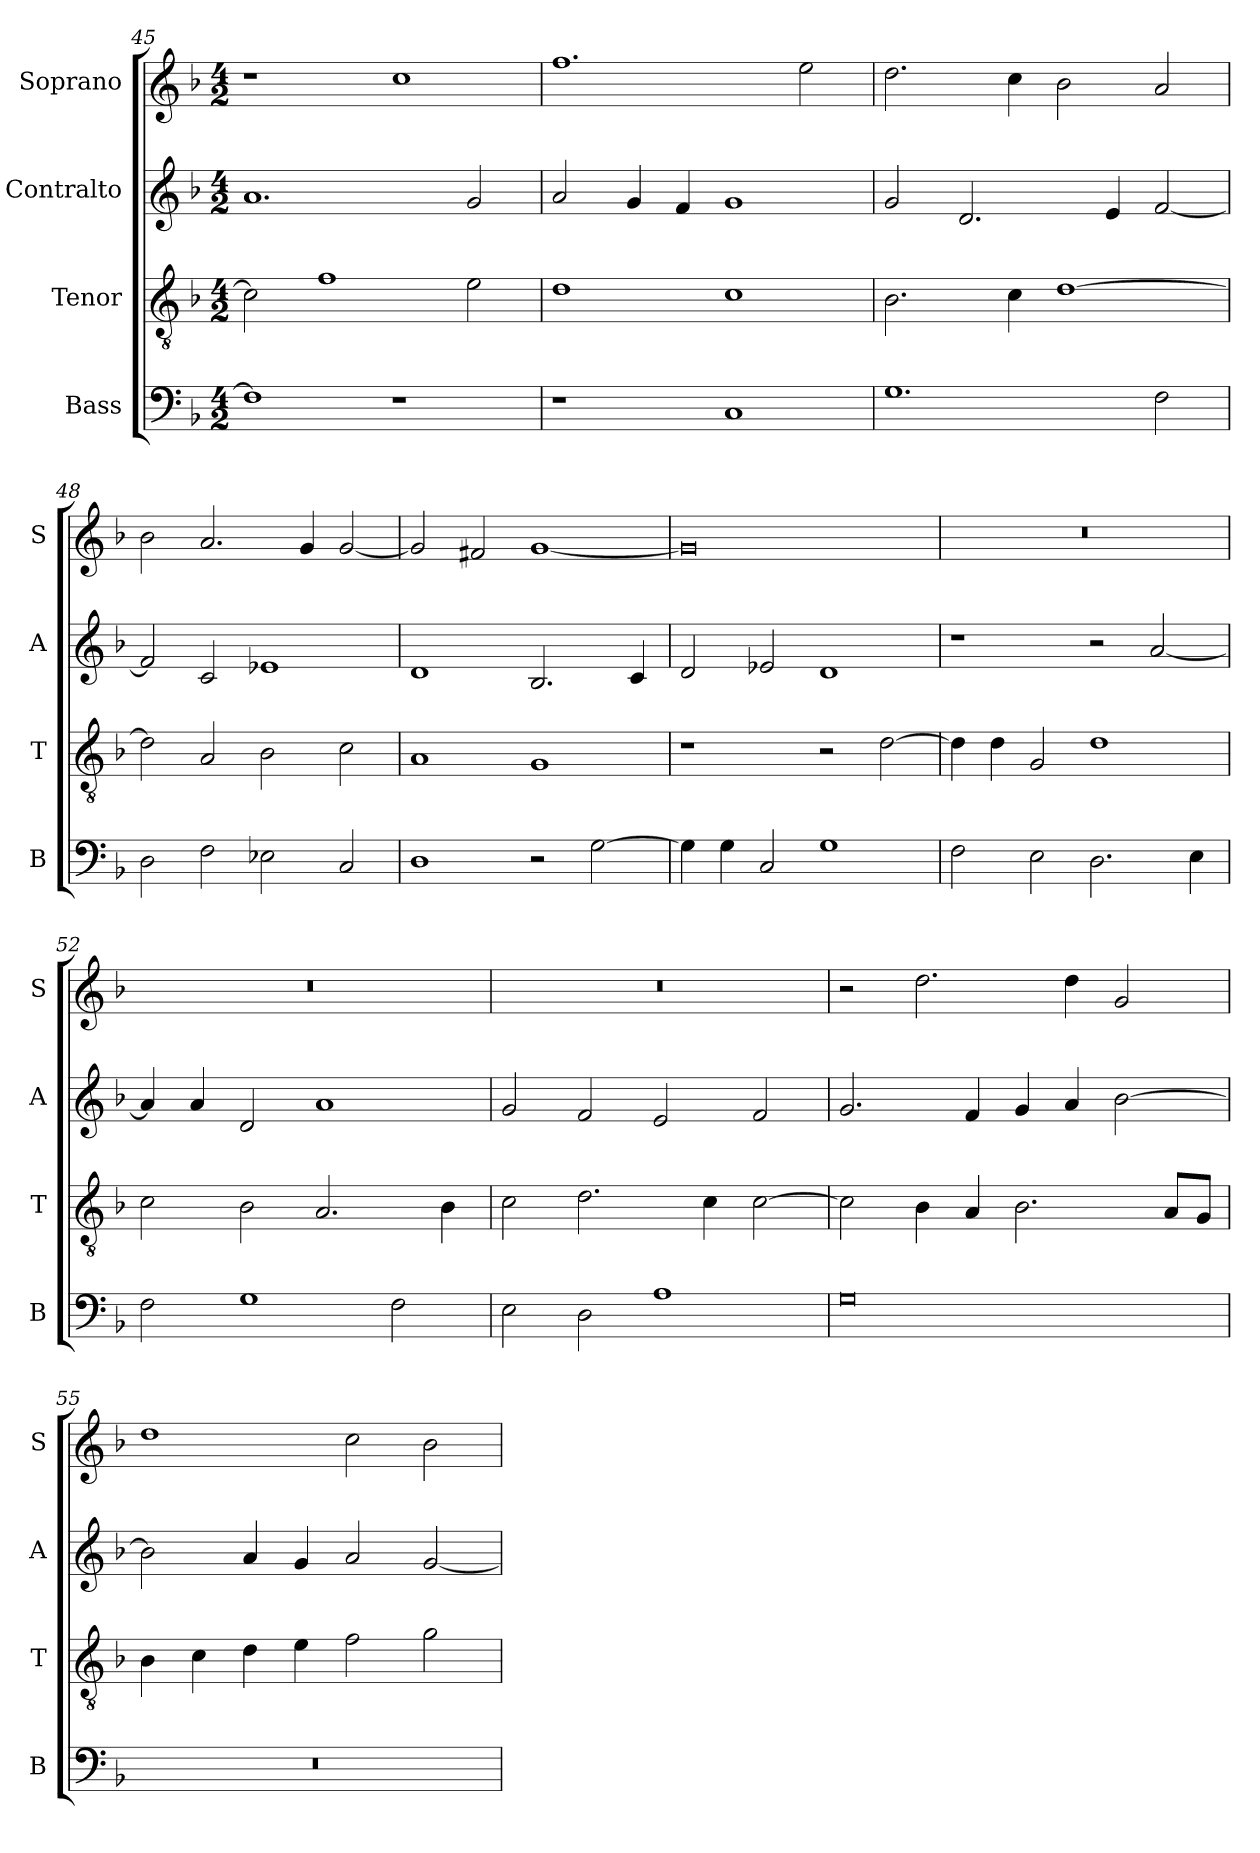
**kern	**kern	**kern	**kern
*part4	*part3	*part2	*part1
*staff4	*staff3	*staff2	*staff1
*I"Bass	*I"Tenor	*I"Contralto	*I"Soprano
*I'B	*I'T	*I'A	*I'S
*clefF4	*clefGv2	*clefG2	*clefG2
*k[b-]	*k[b-]	*k[b-]	*k[b-]
*G:dor	*G:dor	*G:dor	*G:dor
*M4/2	*M4/2	*M4/2	*M4/2
=45	=45	=45	=45
1F]	2c]	1.a	1r
.	1f	.	.
1r	.	.	1cc
.	2e	2g	.
=46	=46	=46	=46
1r	1d	2a	1.ff
.	.	4g	.
.	.	4f	.
1C	1c	1g	.
.	.	.	2ee
=47	=47	=47	=47
1.G	2.B-	2g	2.dd
.	.	2.d	.
.	4c	.	4cc
.	[1d	.	2b-
.	.	4e	.
2F	.	[2f	2a
=48	=48	=48	=48
2D	2d]	2f]	2b-
2F	2A	2c	2.a
2E-X	2B-	1e-X	.
.	.	.	4g
2C	2c	.	[2g
=49	=49	=49	=49
1D	1A	1d	2g]
.	.	.	2f#X
2r	1G	2.B-	[1g
[2G	.	.	.
.	.	4c	.
=50	=50	=50	=50
4G]	1r	2d	0g]
4G	.	.	.
2C	.	2e-X	.
1G	2r	1d	.
.	[2d	.	.
=51	=51	=51	=51
2F	4d]	1r	0r
.	4d	.	.
2E	2G	.	.
2.D	1d	2r	.
.	.	[2a	.
4E	.	.	.
=52	=52	=52	=52
2F	2c	4a]	0r
.	.	4a	.
1G	2B-	2d	.
.	2.A	1a	.
2F	.	.	.
.	4B-	.	.
=53	=53	=53	=53
2E	2c	2g	0r
2D	2.d	2f	.
1A	.	2e	.
.	4c	.	.
.	[2c	2f	.
=54	=54	=54	=54
0G	2c]	2.g	2r
.	4B-	.	2.dd
.	4A	4f	.
.	2.B-	4g	.
.	.	4a	4dd
.	.	[2b-	2g
.	8A/L	.	.
.	8G/J	.	.
=55	=55	=55	=55
0r	4B-	2b-]	1dd
.	4c	.	.
.	4d	4a	.
.	4e	4g	.
.	2f	2a	2cc
.	2g	[2g	2b-
=	=	=	=
*-	*-	*-	*-
